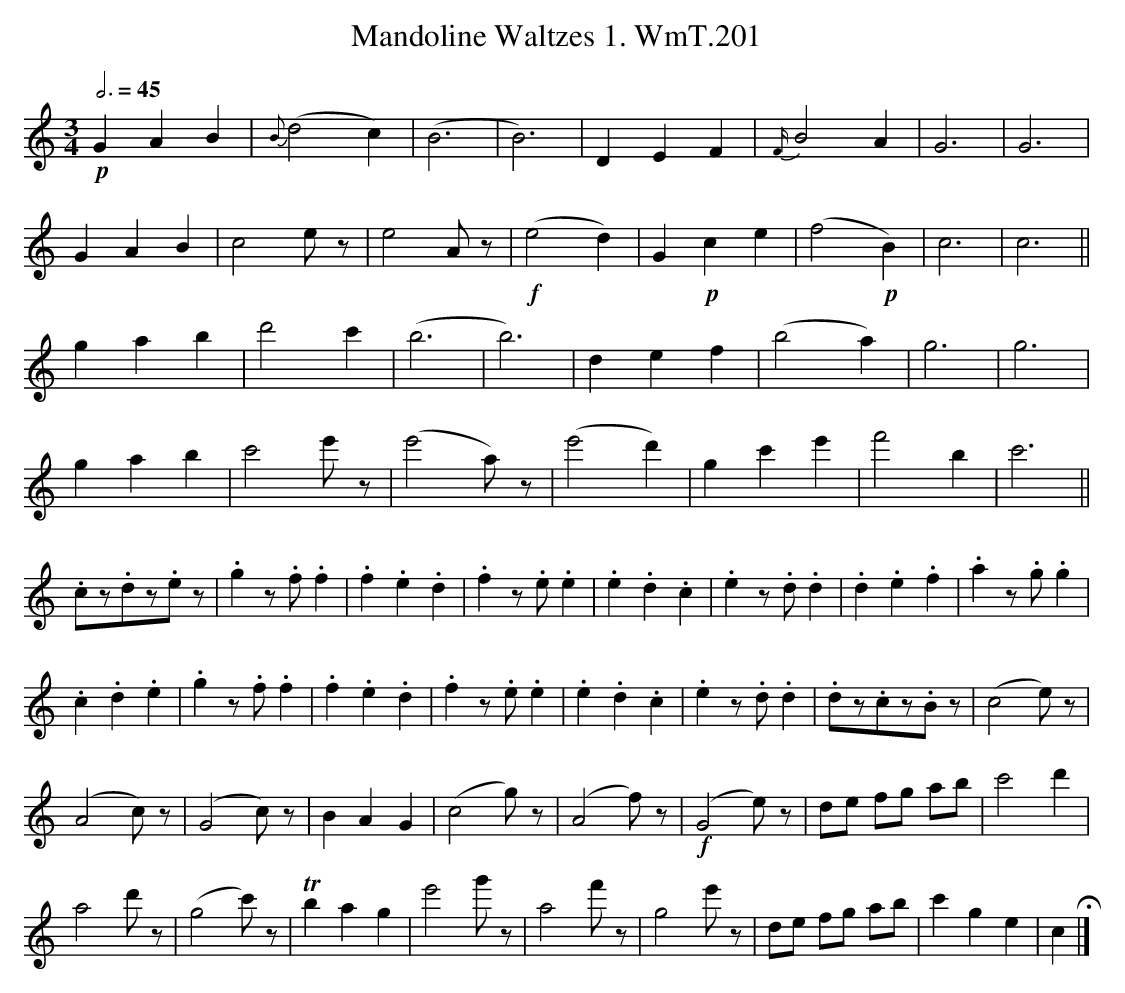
X:1
T:Mandoline Waltzes 1. WmT.201
M:3/4
L:1/8
Q:3/4=45
K:C
!p!G2A2B2|{B}(d4 c2)|(B6|B6)|D2E2F2|{F/}B4 A2|G6|G6|
G2A2B2|c4ez|e4 Az|!f!(e4 d2)|G2 !p!c2 e2|(f4 !p!B2)|c6|c6||
g2a2b2|d'4 c'2|(b6|b6)|d2e2f2|(b4 a2)|g6|g6|
g2a2b2|c'4e'z|(e'4 a)z|(e'4 d'2)|g2c'2e'2|f'4 b2|c'6||
.cz.dz.ez|.g2 z.f .f2|.f2.e2.d2|.f2 z.e .e2|\\
.e2.d2.c2|.e2 z.d .d2|.d2.e2.f2|.a2 z.g .g2|
.c2.d2.e2|.g2 z.f .f2|.f2.e2.d2|.f2 z.e .e2|\\
.e2.d2.c2|.e2 z.d .d2|.dz.cz.Bz|(c4 e)z|
(A4 c)z|(G4 c)z|B2A2G2|(c4 g)z|(A4 f)z|!f!(G4 e)z|de fg ab|c'4 d'2|
a4 d'z|(g4 c')z|Tb2a2g2|e'4 g'z|a4 f'z|g4 e'z|de fg ab|c'2g2e2|c2H|]
